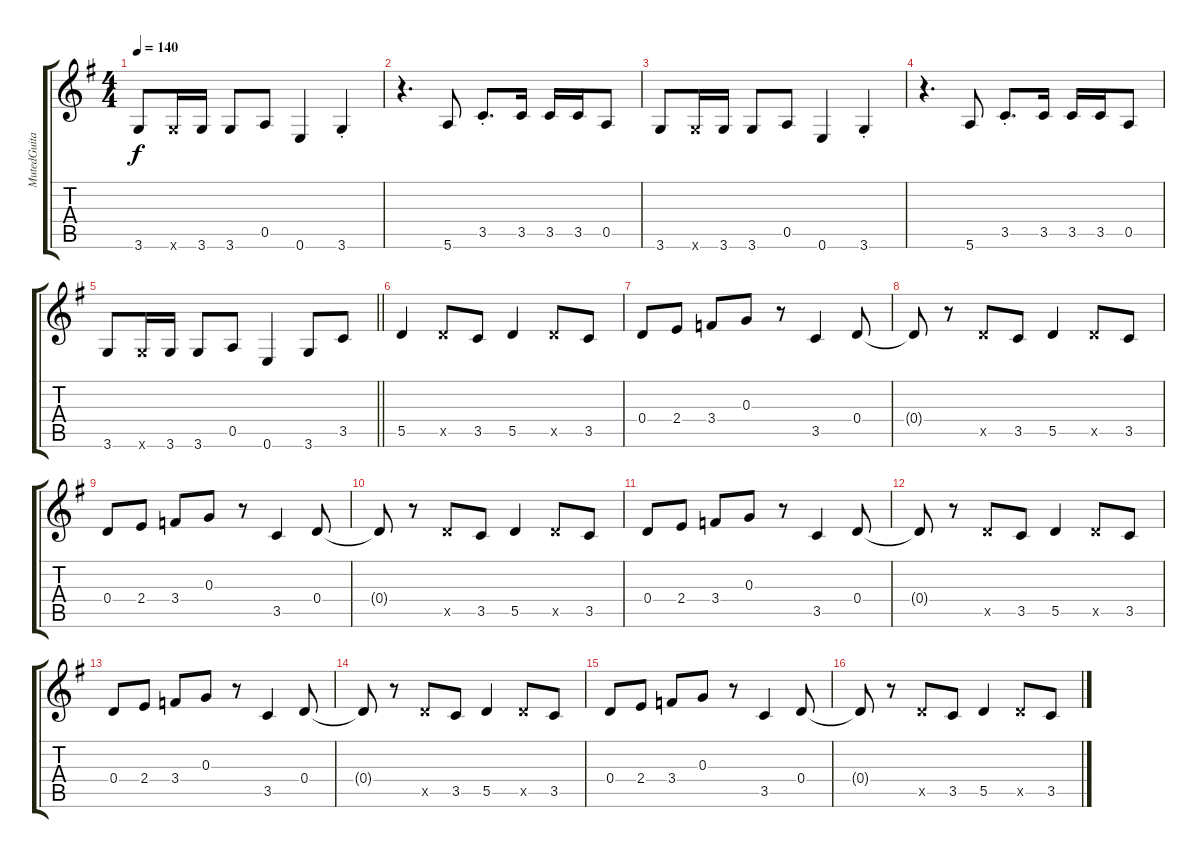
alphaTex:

\track ("MutedGuitar" "MutedGuita") {instrument electricguitarmuted}
\staff {score tabs}
\tuning (E4 B3 G3 D3 A2 E2) {hide}
\ts (4 4)
\tempo 140
\clef g2
\ks eminor
3.6.8{dy f} 3.6{x}.16 3.6.16 3.6.8 0.5.8 0.6.4 3.6{st}.4 |
r.4{d} 5.6.8 3.5{st}.8{d} 3.5.16 3.5.16 3.5.16 0.5.8 |
3.6.8 3.6{x}.16 3.6.16 3.6.8 0.5.8 0.6.4 3.6{st}.4 |
r.4{d} 5.6.8 3.5{st}.8{d} 3.5.16 3.5.16 3.5.16 0.5.8 |
\barLineRight lightlight
3.6.8 3.6{x}.16 3.6.16 3.6.8 0.5.8 0.6.4 3.6.8 3.5.8 |
\section ("" "")
5.5.4 5.5{x}.8 3.5.8 5.5.4 5.5{x}.8 3.5.8 |
0.4.8 2.4.8 3.4.8 0.3.8 r.8 3.5.4 0.4.8 |
0.4{t}.8 r.8 5.5{x}.8 3.5.8 5.5.4 5.5{x}.8 3.5.8 |
0.4.8 2.4.8 3.4.8 0.3.8 r.8 3.5.4 0.4.8 |
0.4{t}.8 r.8 5.5{x}.8 3.5.8 5.5.4 5.5{x}.8 3.5.8 |
0.4.8 2.4.8 3.4.8 0.3.8 r.8 3.5.4 0.4.8 |
0.4{t}.8 r.8 5.5{x}.8 3.5.8 5.5.4 5.5{x}.8 3.5.8 |
0.4.8 2.4.8 3.4.8 0.3.8 r.8 3.5.4 0.4.8 |
0.4{t}.8 r.8 5.5{x}.8 3.5.8 5.5.4 5.5{x}.8 3.5.8 |
0.4.8 2.4.8 3.4.8 0.3.8 r.8 3.5.4 0.4.8 |
0.4{t}.8 r.8 5.5{x}.8 3.5.8 5.5.4 5.5{x}.8 3.5.8
